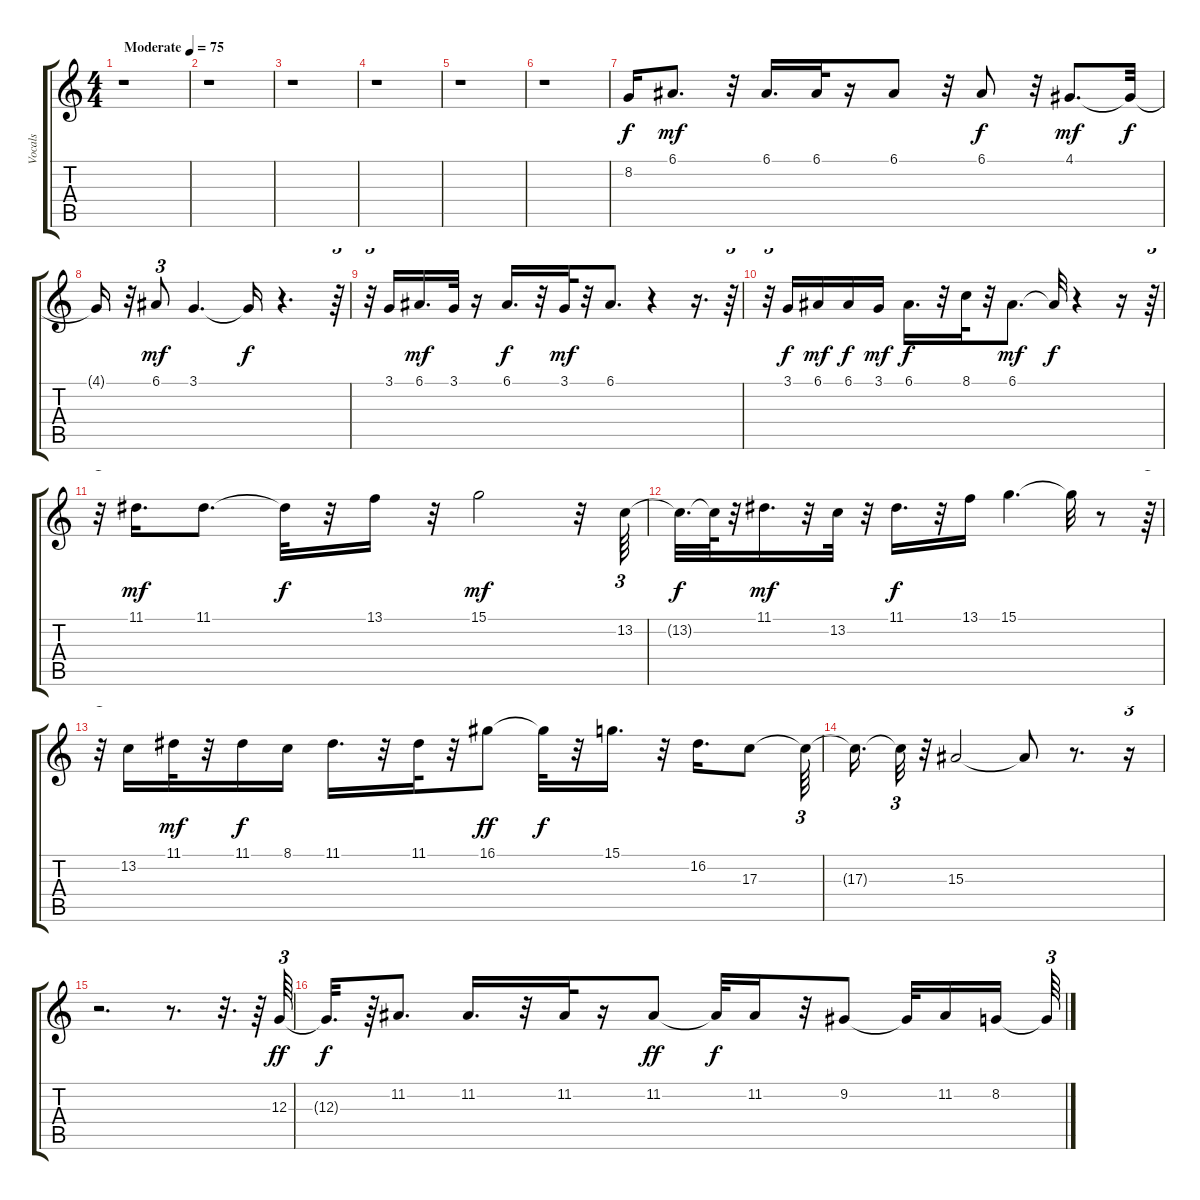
\track ("Vocals" "Vocals") {instrument flute}
\staff {score tabs}
\tuning (E4 B3 G3 D3 A2 E2) {hide}
\ts (4 4)
\tempo (75 "Moderate")
\clef g2
\ks c
r.1{dy f instrument flute} |
r.1 |
r.1 |
r.1 |
r.1 |
r.1 |
8.2.16 6.1.8{d dy mf} r.32 6.1.16{d} 6.1.32 r.16 6.1.8 r.32 6.1.8{dy f} r.32 4.1.8{d dy mf} 4.1{t}.32{dy f} |
4.1{t}.16 r.32 6.1.8{tu (3 2) dy mf} 3.1.4{d} 3.1{t}.16{dy f} r.4{d} r.64{tu (3 2)} |
r.32{tu (3 2)} 3.1.16 6.1.16{d dy mf} 3.1.32 r.16 6.1.16{d dy f} r.32 3.1.32{dy mf} r.32 6.1.8{d} r.4 r.16{d} r.64{tu (3 2)} |
r.32{tu (3 2)} 3.1.16{dy f} 6.1.16{dy mf} 6.1.16{dy f} 3.1.16{dy mf} 6.1.16{d dy f} r.32 8.1.32 r.32 6.1.8{d dy mf} 6.1{t}.32{dy f} r.4 r.16 r.64{tu (3 2)} |
r.32{tu (3 2)} 11.1.16{d dy mf} 11.1.8{d} 11.1{t}.32{dy f} r.32 13.1.16 r.32 15.1.2{dy mf} r.32 13.2.64{tu (3 2)} |
13.2{t}.32{d dy f} 13.2{t}.64 r.32 11.1.16{d dy mf} r.32 13.2.32 r.32 11.1.16{d dy f} r.32 13.1.16 15.1.4{d} 15.1{t}.32 r.8 r.64{tu (3 2)} |
r.32{tu (3 2)} 13.2.16 11.1.32{dy mf} r.32 11.1.16{dy f} 8.1.16 11.1.16{d} r.32 11.1.32 r.32 16.1.8{dy ff} 16.1{t}.32{dy f} r.32 15.1.16{d} r.32 16.2.16{d} 17.3.8 17.3{t}.64{tu (3 2)} |
17.3{t}.16{d} 17.3{t}.32{tu (3 2)} r.32 15.3.2 15.3{t}.8 r.8{d} r.16{tu (3 2)} |
r.2{d} r.8{d} r.32{d} r.64 12.3.64{tu (3 2) dy ff} |
12.3{t}.32{d dy f} r.64 11.2.8{d} 11.2.16{d} r.32 11.2.32 r.16 11.2.8{dy ff} 11.2{t}.32{dy f} 11.2.16 r.32 9.2.8 9.2{t}.32 11.2.16 8.2.16 8.2{t}.64{tu (3 2)}
